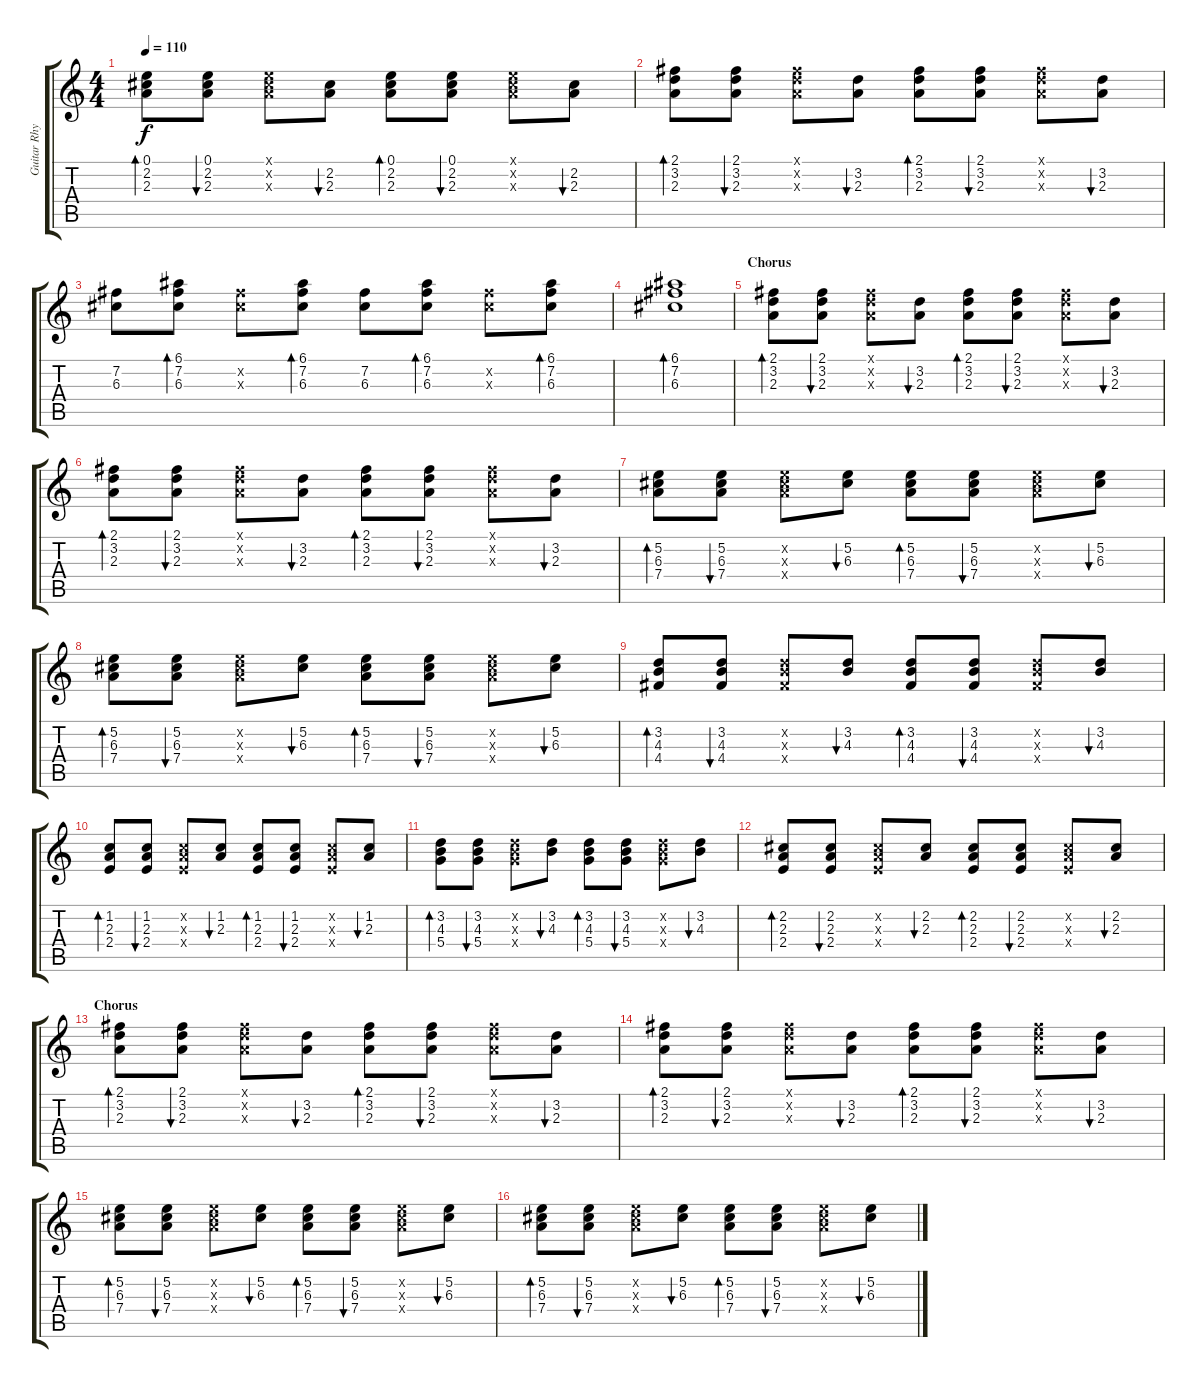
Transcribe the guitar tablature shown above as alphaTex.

\track ("Guitar Rhytem" "Guitar Rhy") {instrument acousticguitarsteel}
\staff {score tabs}
\tuning (E4 B3 G3 D3 A2 E2) {hide}
\ts (4 4)
\tempo 110
\clef g2
\ks c
(0.1 2.2 2.3).8{bd 60 dy f} (0.1 2.2 2.3).8{bu 60} (0.1{x} 2.2{x} 2.3{x}).8 (2.2 2.3).8{bu 60} (0.1 2.2 2.3).8{bd 60} (0.1 2.2 2.3).8{bu 60} (0.1{x} 2.2{x} 2.3{x}).8 (2.2 2.3).8{bu 60} |
(2.1 3.2 2.3).8{bd 60} (2.1 3.2 2.3).8{bu 60} (2.1{x} 3.2{x} 2.3{x}).8 (3.2 2.3).8{bu 60} (2.1 3.2 2.3).8{bd 60} (2.1 3.2 2.3).8{bu 60} (2.1{x} 3.2{x} 2.3{x}).8 (3.2 2.3).8{bu 60} |
(7.2 6.3).8 (6.1 7.2 6.3).8{bd 30} (7.2{x} 6.3{x}).8 (6.1 7.2 6.3).8{bd 30} (7.2 6.3).8 (6.1 7.2 6.3).8{bd 30} (7.2{x} 6.3{x}).8 (6.1 7.2 6.3).8{bd 30} |
(6.1 7.2 6.3).1{bd 60} |
\section ("" "Chorus")
(2.1 3.2 2.3).8{bd 60} (2.1 3.2 2.3).8{bu 60} (2.1{x} 3.2{x} 2.3{x}).8 (3.2 2.3).8{bu 60} (2.1 3.2 2.3).8{bd 60} (2.1 3.2 2.3).8{bu 60} (2.1{x} 3.2{x} 2.3{x}).8 (3.2 2.3).8{bu 60} |
(2.1 3.2 2.3).8{bd 60} (2.1 3.2 2.3).8{bu 60} (2.1{x} 3.2{x} 2.3{x}).8 (3.2 2.3).8{bu 60} (2.1 3.2 2.3).8{bd 60} (2.1 3.2 2.3).8{bu 60} (2.1{x} 3.2{x} 2.3{x}).8 (3.2 2.3).8{bu 60} |
(5.2 6.3 7.4).8{bd 60} (5.2 6.3 7.4).8{bu 60} (5.2{x} 6.3{x} 7.4{x}).8 (5.2 6.3).8{bu 60} (5.2 6.3 7.4).8{bd 60} (5.2 6.3 7.4).8{bu 60} (5.2{x} 6.3{x} 7.4{x}).8 (5.2 6.3).8{bu 60} |
(5.2 6.3 7.4).8{bd 60} (5.2 6.3 7.4).8{bu 60} (5.2{x} 6.3{x} 7.4{x}).8 (5.2 6.3).8{bu 60} (5.2 6.3 7.4).8{bd 60} (5.2 6.3 7.4).8{bu 60} (5.2{x} 6.3{x} 7.4{x}).8 (5.2 6.3).8{bu 60} |
(3.2 4.3 4.4).8{bd 60} (3.2 4.3 4.4).8{bu 60} (3.2{x} 4.3{x} 4.4{x}).8 (3.2 4.3).8{bu 60} (3.2 4.3 4.4).8{bd 60} (3.2 4.3 4.4).8{bu 60} (3.2{x} 4.3{x} 4.4{x}).8 (3.2 4.3).8{bu 60} |
(1.2 2.3 2.4).8{bd 60} (1.2 2.3 2.4).8{bu 60} (1.2{x} 2.3{x} 2.4{x}).8 (1.2 2.3).8{bu 60} (1.2 2.3 2.4).8{bd 60} (1.2 2.3 2.4).8{bu 60} (1.2{x} 2.3{x} 2.4{x}).8 (1.2 2.3).8{bu 60} |
(3.2 4.3 5.4).8{bd 60} (3.2 4.3 5.4).8{bu 60} (3.2{x} 4.3{x} 5.4{x}).8 (3.2 4.3).8{bu 60} (3.2 4.3 5.4).8{bd 60} (3.2 4.3 5.4).8{bu 60} (3.2{x} 4.3{x} 5.4{x}).8 (3.2 4.3).8{bu 60} |
(2.2 2.3 2.4).8{bd 60} (2.2 2.3 2.4).8{bu 60} (2.2{x} 2.3{x} 2.4{x}).8 (2.2 2.3).8{bu 60} (2.2 2.3 2.4).8{bd 60} (2.2 2.3 2.4).8{bu 60} (2.2{x} 2.3{x} 2.4{x}).8 (2.2 2.3).8{bu 60} |
\section ("" "Chorus")
(2.1 3.2 2.3).8{bd 60} (2.1 3.2 2.3).8{bu 60} (2.1{x} 3.2{x} 2.3{x}).8 (3.2 2.3).8{bu 60} (2.1 3.2 2.3).8{bd 60} (2.1 3.2 2.3).8{bu 60} (2.1{x} 3.2{x} 2.3{x}).8 (3.2 2.3).8{bu 60} |
(2.1 3.2 2.3).8{bd 60} (2.1 3.2 2.3).8{bu 60} (2.1{x} 3.2{x} 2.3{x}).8 (3.2 2.3).8{bu 60} (2.1 3.2 2.3).8{bd 60} (2.1 3.2 2.3).8{bu 60} (2.1{x} 3.2{x} 2.3{x}).8 (3.2 2.3).8{bu 60} |
(5.2 6.3 7.4).8{bd 60} (5.2 6.3 7.4).8{bu 60} (5.2{x} 6.3{x} 7.4{x}).8 (5.2 6.3).8{bu 60} (5.2 6.3 7.4).8{bd 60} (5.2 6.3 7.4).8{bu 60} (5.2{x} 6.3{x} 7.4{x}).8 (5.2 6.3).8{bu 60} |
(5.2 6.3 7.4).8{bd 60} (5.2 6.3 7.4).8{bu 60} (5.2{x} 6.3{x} 7.4{x}).8 (5.2 6.3).8{bu 60} (5.2 6.3 7.4).8{bd 60} (5.2 6.3 7.4).8{bu 60} (5.2{x} 6.3{x} 7.4{x}).8 (5.2 6.3).8{bu 60}
